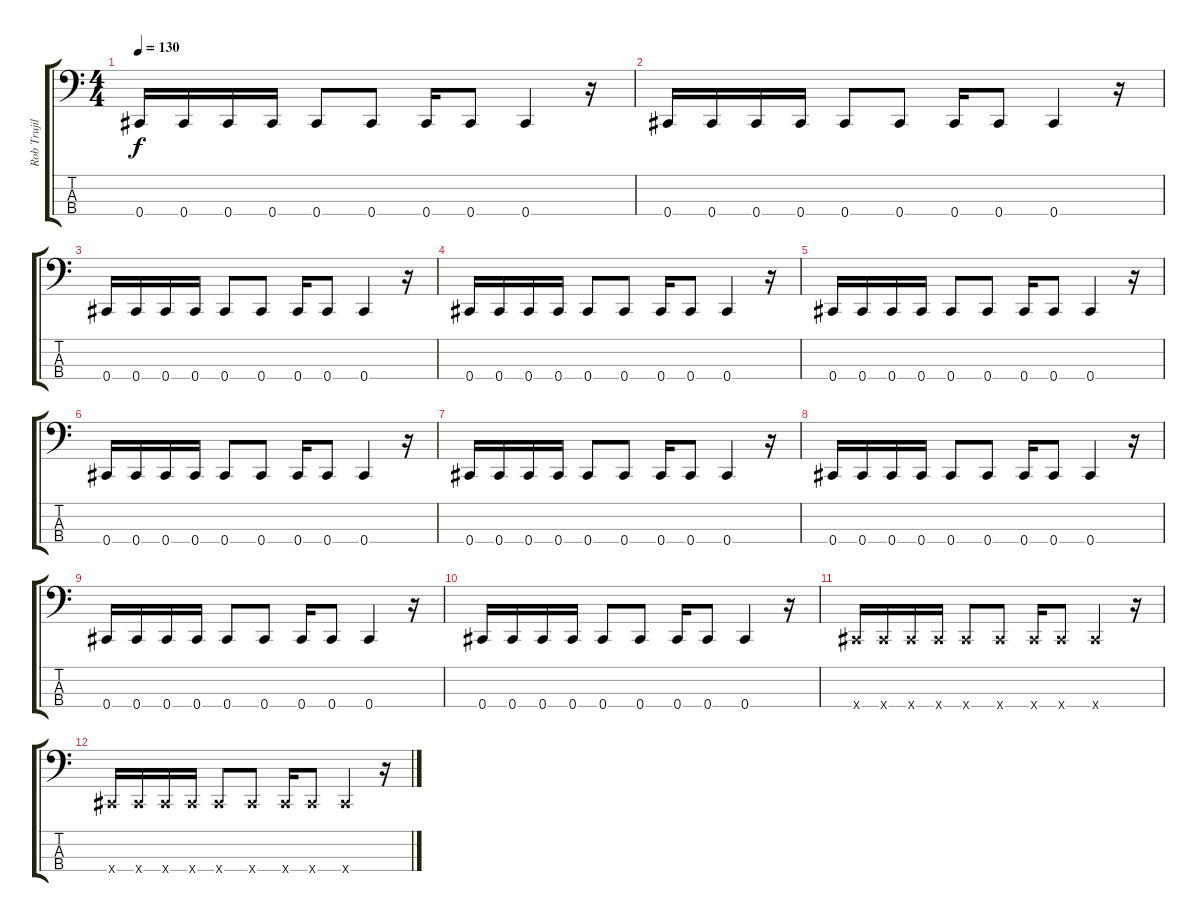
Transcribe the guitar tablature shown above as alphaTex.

\track ("Rob Trujillo" "Rob Trujil") {instrument electricbassfinger}
\staff {score tabs}
\tuning (E2 B1 Gb1 Db1) {hide}
\ts (4 4)
\tempo 130
\clef f4
\ks c
0.4.16{dy f} 0.4.16 0.4.16 0.4.16 0.4.8 0.4.8 0.4.16 0.4.8 0.4.4 r.16 |
0.4.16 0.4.16 0.4.16 0.4.16 0.4.8 0.4.8 0.4.16 0.4.8 0.4.4 r.16 |
0.4.16 0.4.16 0.4.16 0.4.16 0.4.8 0.4.8 0.4.16 0.4.8 0.4.4 r.16 |
0.4.16 0.4.16 0.4.16 0.4.16 0.4.8 0.4.8 0.4.16 0.4.8 0.4.4 r.16 |
0.4.16 0.4.16 0.4.16 0.4.16 0.4.8 0.4.8 0.4.16 0.4.8 0.4.4 r.16 |
0.4.16 0.4.16 0.4.16 0.4.16 0.4.8 0.4.8 0.4.16 0.4.8 0.4.4 r.16 |
0.4.16 0.4.16 0.4.16 0.4.16 0.4.8 0.4.8 0.4.16 0.4.8 0.4.4 r.16 |
0.4.16 0.4.16 0.4.16 0.4.16 0.4.8 0.4.8 0.4.16 0.4.8 0.4.4 r.16 |
0.4.16 0.4.16 0.4.16 0.4.16 0.4.8 0.4.8 0.4.16 0.4.8 0.4.4 r.16 |
0.4.16 0.4.16 0.4.16 0.4.16 0.4.8 0.4.8 0.4.16 0.4.8 0.4.4 r.16 |
0.4{x}.16 0.4{x}.16 0.4{x}.16 0.4{x}.16 0.4{x}.8 0.4{x}.8 0.4{x}.16 0.4{x}.8 0.4{x}.4 r.16 |
0.4{x}.16 0.4{x}.16 0.4{x}.16 0.4{x}.16 0.4{x}.8 0.4{x}.8 0.4{x}.16 0.4{x}.8 0.4{x}.4 r.16
